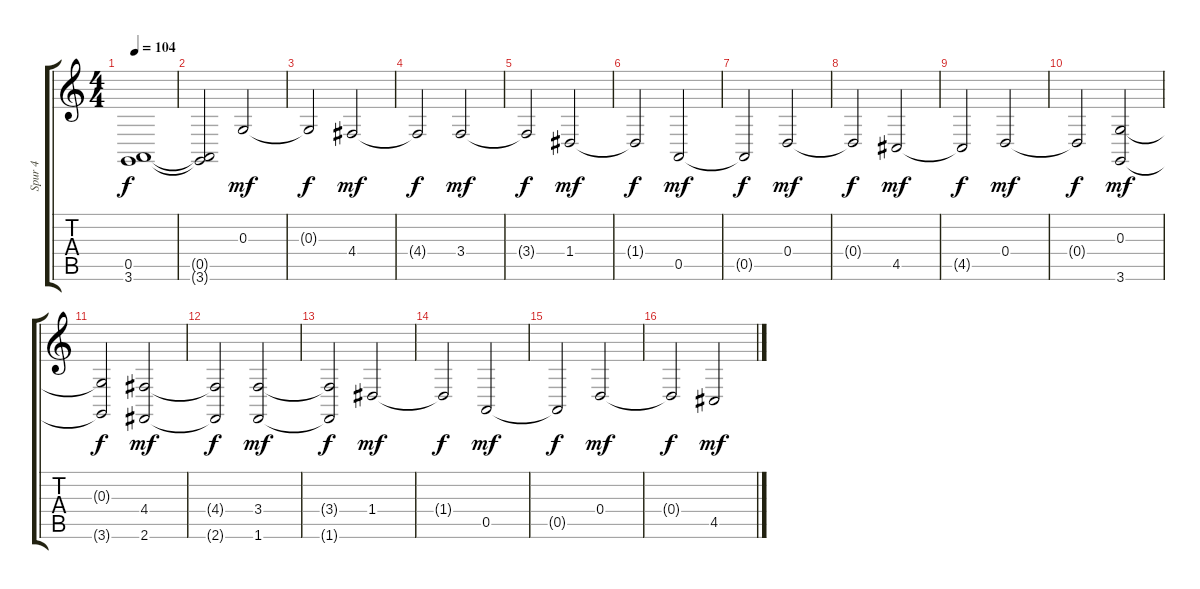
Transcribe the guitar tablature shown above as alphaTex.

\track ("Spur 4" "Spur 4") {instrument pad2warm}
\staff {score tabs}
\tuning (E4 B3 G3 D3 A2 E2) {hide}
\ts (4 4)
\tempo 104
\clef g2
\ks c
(0.5{t} 3.6{t}).1{dy f} |
(0.5{t} 3.6{t}).2 0.3.2{dy mf volume 14} |
0.3{t}.2{dy f} 4.4.2{dy mf} |
4.4{t}.2{dy f} 3.4.2{dy mf} |
3.4{t}.2{dy f} 1.4.2{dy mf} |
1.4{t}.2{dy f} 0.5.2{dy mf} |
0.5{t}.2{dy f} 0.4.2{dy mf} |
0.4{t}.2{dy f} 4.5.2{dy mf} |
4.5{t}.2{dy f} 0.4.2{dy mf} |
0.4{t}.2{dy f} (0.3 3.6).2{dy mf} |
(0.3{t} 3.6{t}).2{dy f} (4.4 2.6).2{dy mf} |
(4.4{t} 2.6{t}).2{dy f} (3.4 1.6).2{dy mf} |
(3.4{t} 1.6{t}).2{dy f} 1.4.2{dy mf} |
1.4{t}.2{dy f} 0.5.2{dy mf} |
0.5{t}.2{dy f} 0.4.2{dy mf} |
0.4{t}.2{dy f} 4.5.2{dy mf}
